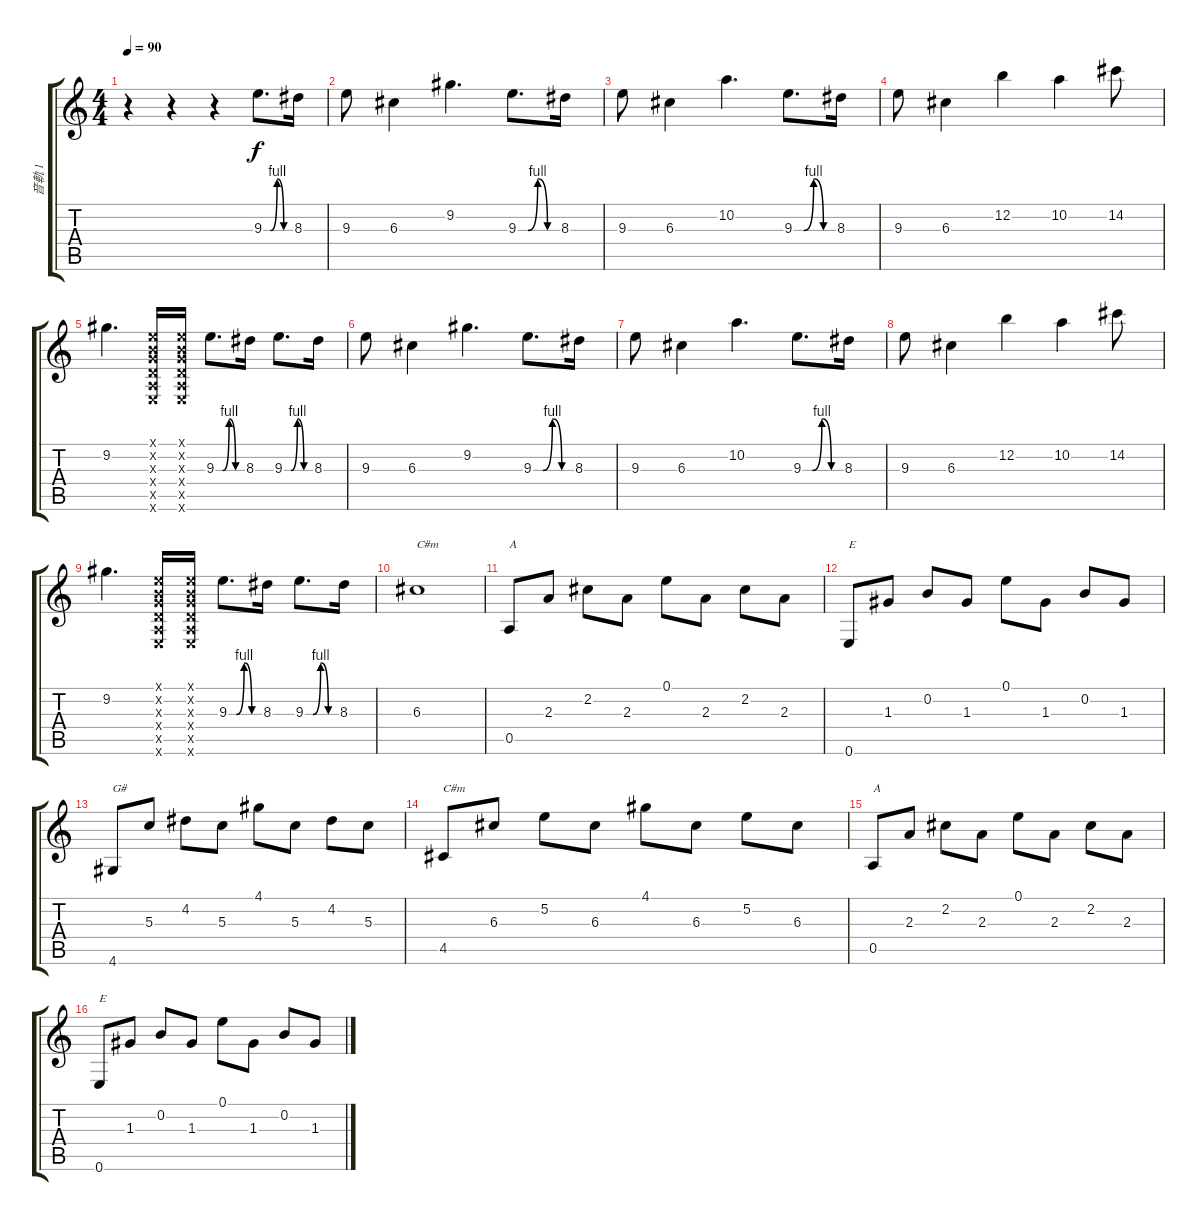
\track ("音軌 1" "音軌 1") {instrument overdrivenguitar}
\staff {score tabs}
\tuning (E4 B3 G3 D3 A2 E2) {hide}
\ts (4 4)
\tempo 90
\clef g2
\ks c
r.4{dy f instrument overdrivenguitar} r.4 r.4 9.3{be (custom 0 0 15 0 30 4 45 0 60 0)}.8{d} 8.3.16 |
9.3.8 6.3.4 9.2.4{d} 9.3{be (custom 0 0 15 0 30 4 45 0 60 0)}.8{d} 8.3.16 |
9.3.8 6.3.4 10.2.4{d} 9.3{be (custom 0 0 15 0 30 4 45 0 60 0)}.8{d} 8.3.16 |
9.3.8 6.3.4 12.2.4 10.2.4 14.2.8 |
9.2.4{d} (0.1{x} 0.2{x} 0.3{x} 0.4{x} 0.5{x} 0.6{x}).16 (0.1{x} 0.2{x} 0.3{x} 0.4{x} 0.5{x} 0.6{x}).16 9.3{be (custom 0 0 15 0 30 4 45 0 60 0)}.8{d} 8.3.16 9.3{be (custom 0 0 15 0 30 4 45 0 60 0)}.8{d} 8.3.16 |
9.3.8 6.3.4 9.2.4{d} 9.3{be (custom 0 0 15 0 30 4 45 0 60 0)}.8{d} 8.3.16 |
9.3.8 6.3.4 10.2.4{d} 9.3{be (custom 0 0 15 0 30 4 45 0 60 0)}.8{d} 8.3.16 |
9.3.8 6.3.4 12.2.4 10.2.4 14.2.8 |
9.2.4{d} (0.1{x} 0.2{x} 0.3{x} 0.4{x} 0.5{x} 0.6{x}).16 (0.1{x} 0.2{x} 0.3{x} 0.4{x} 0.5{x} 0.6{x}).16 9.3{be (custom 0 0 15 0 30 4 45 0 60 0)}.8{d} 8.3.16 9.3{be (custom 0 0 15 0 30 4 45 0 60 0)}.8{d} 8.3.16 |
6.3.1{txt "C#m"} |
0.5.8{txt "A" instrument electricguitarjazz} 2.3.8 2.2.8 2.3.8 0.1.8 2.3.8 2.2.8 2.3.8 |
0.6.8{txt "E"} 1.3.8 0.2.8 1.3.8 0.1.8 1.3.8 0.2.8 1.3.8 |
4.6.8{txt "G#"} 5.3.8 4.2.8 5.3.8 4.1.8 5.3.8 4.2.8 5.3.8 |
4.5.8{txt "C#m"} 6.3.8 5.2.8 6.3.8 4.1.8 6.3.8 5.2.8 6.3.8 |
0.5.8{txt "A"} 2.3.8 2.2.8 2.3.8 0.1.8 2.3.8 2.2.8 2.3.8 |
0.6.8{txt "E"} 1.3.8 0.2.8 1.3.8 0.1.8 1.3.8 0.2.8 1.3.8
